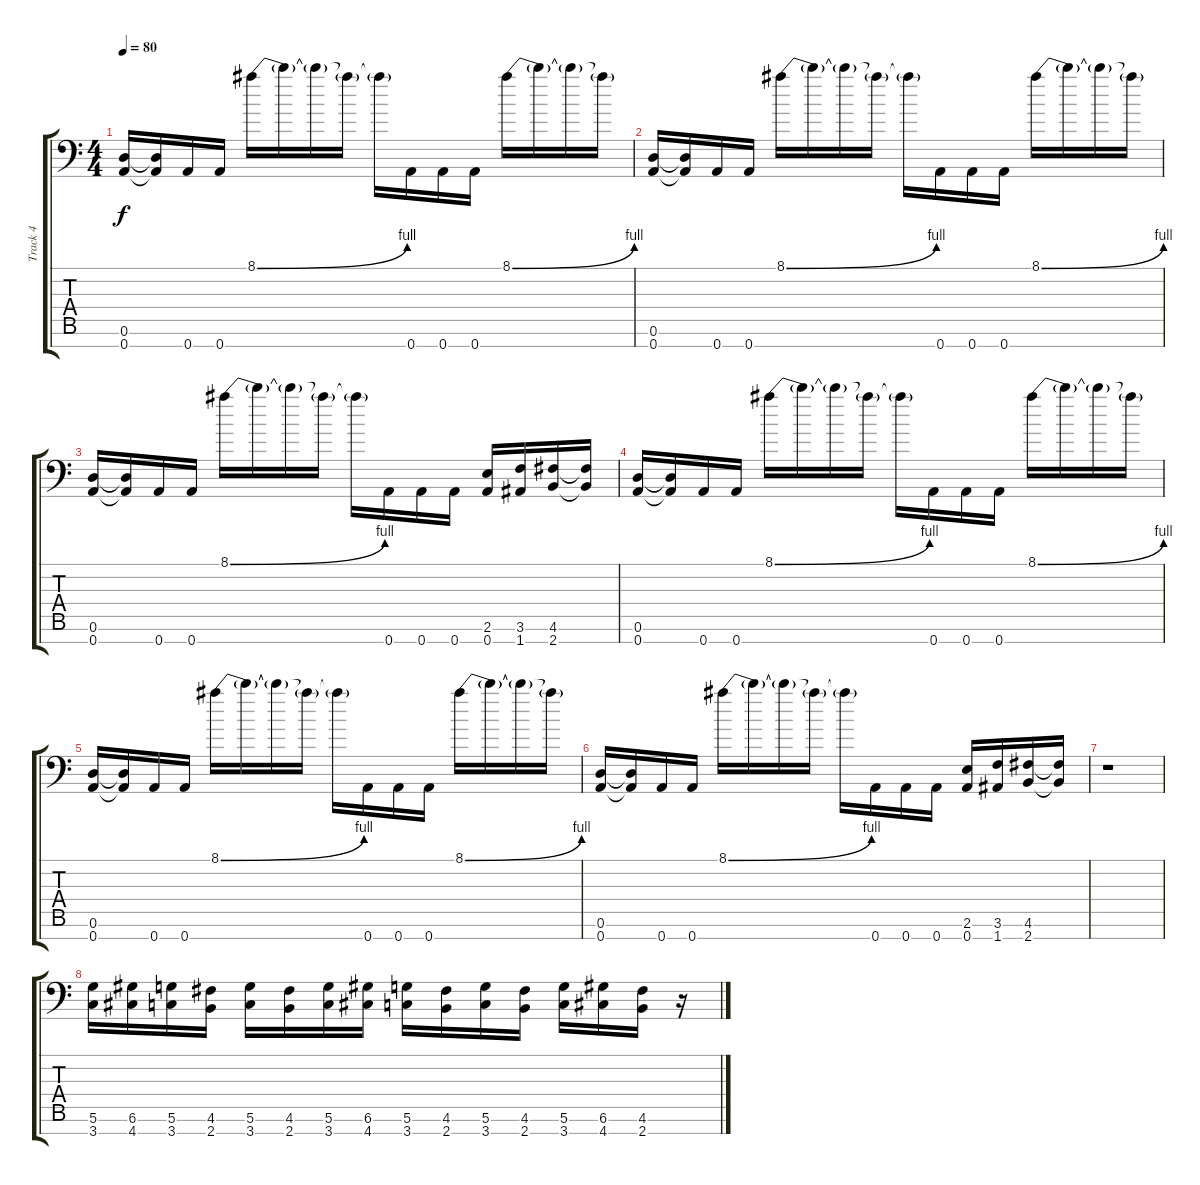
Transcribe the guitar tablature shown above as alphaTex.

\track ("Track 4" "Track 4") {instrument distortionguitar}
\staff {score tabs}
\tuning (D4 A3 F3 C3 G2 D2 A1) {hide}
\ts (4 4)
\tempo 80
\clef f4
\ks c
(0.6 0.7).16{dy f} (0.6{t} 0.7{t}).16 0.7.16 0.7.16 8.1{be (bend 0 0 60 4)}.16 8.1{t}.16 8.1{t}.16 8.1{t}.16 8.1{t}.16 0.7.16 0.7.16 0.7.16 8.1{be (bend 0 0 60 4)}.16 8.1{t}.16 8.1{t}.16 8.1{t}.16 |
(0.6 0.7).16 (0.6{t} 0.7{t}).16 0.7.16 0.7.16 8.1{be (bend 0 0 60 4)}.16 8.1{t}.16 8.1{t}.16 8.1{t}.16 8.1{t}.16 0.7.16 0.7.16 0.7.16 8.1{be (bend 0 0 60 4)}.16 8.1{t}.16 8.1{t}.16 8.1{t}.16 |
(0.6 0.7).16 (0.6{t} 0.7{t}).16 0.7.16 0.7.16 8.1{be (bend 0 0 60 4)}.16 8.1{t}.16 8.1{t}.16 8.1{t}.16 8.1{t}.16 0.7.16 0.7.16 0.7.16 (2.6 0.7).16 (3.6 1.7).16 (4.6 2.7).16 (4.6{t} 2.7{t}).16 |
(0.6 0.7).16 (0.6{t} 0.7{t}).16 0.7.16 0.7.16 8.1{be (bend 0 0 60 4)}.16 8.1{t}.16 8.1{t}.16 8.1{t}.16 8.1{t}.16 0.7.16 0.7.16 0.7.16 8.1{be (bend 0 0 60 4)}.16 8.1{t}.16 8.1{t}.16 8.1{t}.16 |
(0.6 0.7).16 (0.6{t} 0.7{t}).16 0.7.16 0.7.16 8.1{be (bend 0 0 60 4)}.16 8.1{t}.16 8.1{t}.16 8.1{t}.16 8.1{t}.16 0.7.16 0.7.16 0.7.16 8.1{be (bend 0 0 60 4)}.16 8.1{t}.16 8.1{t}.16 8.1{t}.16 |
(0.6 0.7).16 (0.6{t} 0.7{t}).16 0.7.16 0.7.16 8.1{be (bend 0 0 60 4)}.16 8.1{t}.16 8.1{t}.16 8.1{t}.16 8.1{t}.16 0.7.16 0.7.16 0.7.16 (2.6 0.7).16 (3.6 1.7).16 (4.6 2.7).16 (4.6{t} 2.7{t}).16 |
r.1 |
(5.6 3.7).16 (6.6 4.7).16 (5.6 3.7).16 (4.6 2.7).16 (5.6 3.7).16 (4.6 2.7).16 (5.6 3.7).16 (6.6 4.7).16 (5.6 3.7).16 (4.6 2.7).16 (5.6 3.7).16 (4.6 2.7).16 (5.6 3.7).16 (6.6 4.7).16 (4.6 2.7).16 r.16
